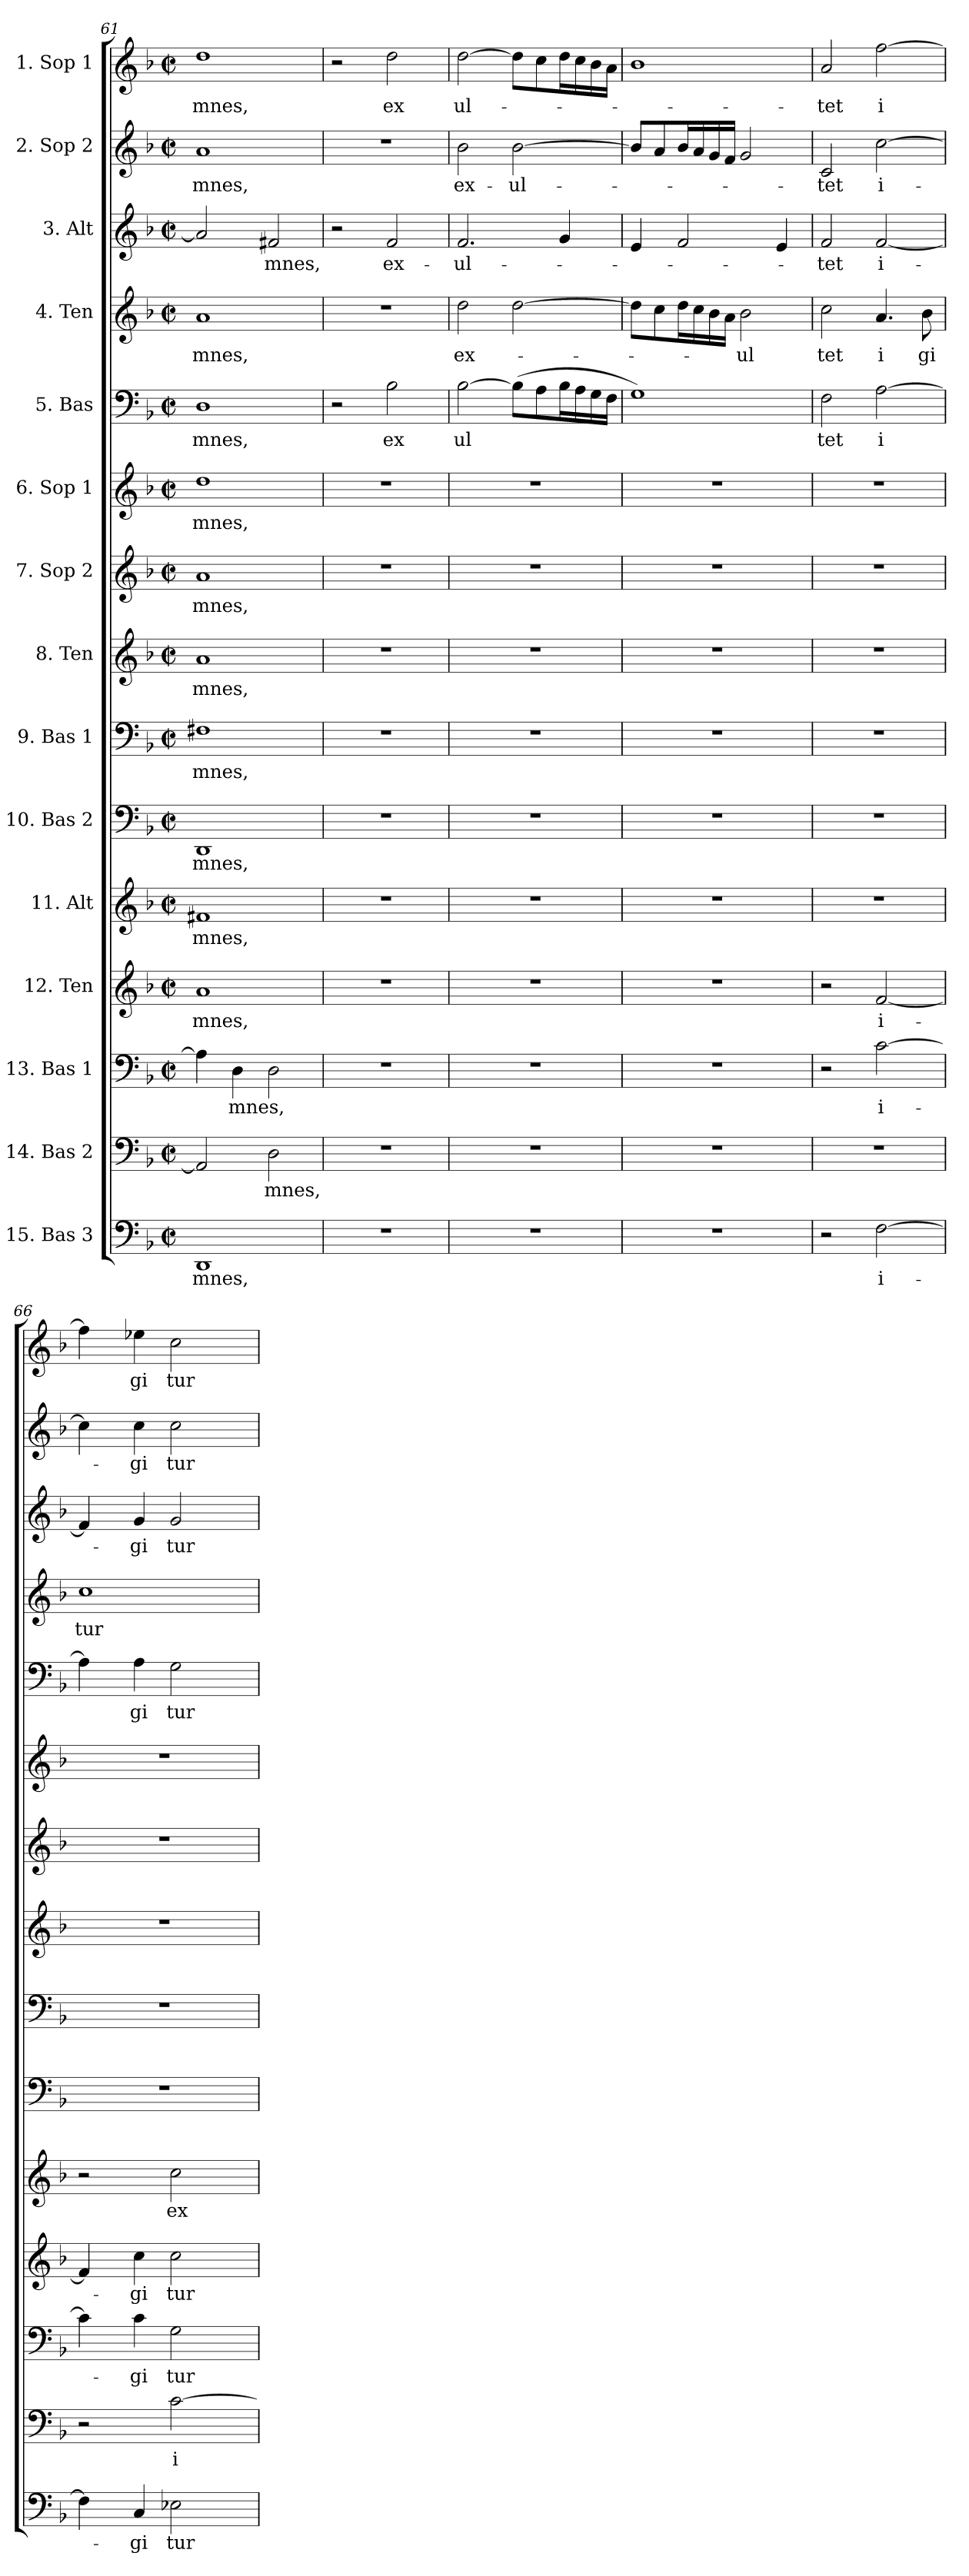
**kern	**text	**kern	**text	**kern	**text	**kern	**text	**kern	**text	**kern	**text	**kern	**text	**kern	**text	**kern	**text	**kern	**text	**kern	**text	**kern	**text	**kern	**text	**kern	**text	**kern	**text
*part15	*part15	*part14	*part14	*part13	*part13	*part12	*part12	*part11	*part11	*part10	*part10	*part9	*part9	*part8	*part8	*part7	*part7	*part6	*part6	*part5	*part5	*part4	*part4	*part3	*part3	*part2	*part2	*part1	*part1
*staff15	*staff15	*staff14	*staff14	*staff13	*staff13	*staff12	*staff12	*staff11	*staff11	*staff10	*staff10	*staff9	*staff9	*staff8	*staff8	*staff7	*staff7	*staff6	*staff6	*staff5	*staff5	*staff4	*staff4	*staff3	*staff3	*staff2	*staff2	*staff1	*staff1
*I"15. Bas 3	*	*I"14. Bas 2	*	*I"13. Bas 1	*	*I"12. Ten	*	*I"11. Alt	*	*I"10. Bas 2	*	*I"9. Bas 1	*	*I"8. Ten	*	*I"7. Sop 2	*	*I"6. Sop 1	*	*I"5. Bas	*	*I"4. Ten	*	*I"3. Alt	*	*I"2. Sop 2	*	*I"1. Sop 1	*
*clefF4	*	*clefF4	*	*clefF4	*	*clefG2	*	*clefG2	*	*clefF4	*	*clefF4	*	*clefG2	*	*clefG2	*	*clefG2	*	*clefF4	*	*clefG2	*	*clefG2	*	*clefG2	*	*clefG2	*
*k[b-]	*	*k[b-]	*	*k[b-]	*	*k[b-]	*	*k[b-]	*	*k[b-]	*	*k[b-]	*	*k[b-]	*	*k[b-]	*	*k[b-]	*	*k[b-]	*	*k[b-]	*	*k[b-]	*	*k[b-]	*	*k[b-]	*
*F:	*	*F:	*	*F:	*	*F:	*	*F:	*	*F:	*	*F:	*	*F:	*	*F:	*	*F:	*	*F:	*	*F:	*	*F:	*	*F:	*	*F:	*
*M2/2	*	*M2/2	*	*M2/2	*	*M2/2	*	*M2/2	*	*M2/2	*	*M2/2	*	*M2/2	*	*M2/2	*	*M2/2	*	*M2/2	*	*M2/2	*	*M2/2	*	*M2/2	*	*M2/2	*
*met(c|)	*	*met(c|)	*	*met(c|)	*	*met(c|)	*	*met(c|)	*	*met(c|)	*	*met(c|)	*	*met(c|)	*	*met(c|)	*	*met(c|)	*	*met(c|)	*	*met(c|)	*	*met(c|)	*	*met(c|)	*	*met(c|)	*
=61	=61	=61	=61	=61	=61	=61	=61	=61	=61	=61	=61	=61	=61	=61	=61	=61	=61	=61	=61	=61	=61	=61	=61	=61	=61	=61	=61	=61	=61
!	!LO:LY:b:cj	!	!	!	!	!	!LO:LY:b:cj	!	!LO:LY:b:cj	!	!LO:LY:b:cj	!	!LO:LY:b:cj	!	!LO:LY:b:cj	!	!LO:LY:b:cj	!	!LO:LY:b:cj	!	!LO:LY:b:cj	!	!LO:LY:b:cj	!	!	!	!LO:LY:b:cj	!	!LO:LY:b:cj
1DD	-mnes,	2AA/]	.	4A\]	.	1a	-mnes,	1f#X	-mnes,	1DD	-mnes,	1F#X	-mnes,	1a	mnes,	1a	mnes,	1dd	-mnes,	1D	-mnes,	1a	-mnes,	2a/]	.	1a	-mnes,	1dd	mnes,
!	!	!	!	!	!LO:LY:b	!	!	!	!	!	!	!	!	!	!	!	!	!	!	!	!	!	!	!	!	!	!	!	!
.	.	.	.	4D\	-mnes,	.	.	.	.	.	.	.	.	.	.	.	.	.	.	.	.	.	.	.	.	.	.	.	.
!	!	!	!LO:LY:b:cj	!	!	!	!	!	!	!	!	!	!	!	!	!	!	!	!	!	!	!	!	!	!LO:LY:b:cj	!	!	!	!
.	.	2D\	-mnes,	2D\	.	.	.	.	.	.	.	.	.	.	.	.	.	.	.	.	.	.	.	2f#X/	-mnes,	.	.	.	.
=62	=62	=62	=62	=62	=62	=62	=62	=62	=62	=62	=62	=62	=62	=62	=62	=62	=62	=62	=62	=62	=62	=62	=62	=62	=62	=62	=62	=62	=62
1r	.	1r	.	1r	.	1r	.	1r	.	1r	.	1r	.	1r	.	1r	.	1r	.	2r	.	1r	.	2r	.	1r	.	2r	.
!	!	!	!	!	!	!	!	!	!	!	!	!	!	!	!	!	!	!	!	!	!LO:LY:b:cj	!	!	!	!LO:LY:b:cj	!	!	!	!LO:LY:b:cj
.	.	.	.	.	.	.	.	.	.	.	.	.	.	.	.	.	.	.	.	2B-\	ex	.	.	2f/	ex-	.	.	2dd\	ex
=63	=63	=63	=63	=63	=63	=63	=63	=63	=63	=63	=63	=63	=63	=63	=63	=63	=63	=63	=63	=63	=63	=63	=63	=63	=63	=63	=63	=63	=63
!	!	!	!	!	!	!	!	!	!	!	!	!	!	!	!	!	!	!	!	!	!LO:LY:b:cj	!	!LO:LY:b:cj	!	!LO:LY:b:cj	!	!LO:LY:b:cj	!	!LO:LY:b:cj
1r	.	1r	.	1r	.	1r	.	1r	.	1r	.	1r	.	1r	.	1r	.	1r	.	[>2B-\	ul	2dd\	ex-	2.f/	-ul-	2b-\	ex-	[>2dd\	ul-
!	!	!	!	!	!	!	!	!	!	!	!	!	!	!	!	!	!	!	!	!	!	!	!	!	!	!	!LO:LY:b:cj	!	!
.	.	.	.	.	.	.	.	.	.	.	.	.	.	.	.	.	.	.	.	(>8B-\L]	.	[>2dd\	.	.	.	[>2b-\	-ul-	8dd\L]	.
.	.	.	.	.	.	.	.	.	.	.	.	.	.	.	.	.	.	.	.	8A\	.	.	.	.	.	.	.	8cc\	.
.	.	.	.	.	.	.	.	.	.	.	.	.	.	.	.	.	.	.	.	16B-\	.	.	.	4g/	.	.	.	16dd\	.
.	.	.	.	.	.	.	.	.	.	.	.	.	.	.	.	.	.	.	.	16A\	.	.	.	.	.	.	.	16cc\	.
.	.	.	.	.	.	.	.	.	.	.	.	.	.	.	.	.	.	.	.	16G\	.	.	.	.	.	.	.	16b-\	.
.	.	.	.	.	.	.	.	.	.	.	.	.	.	.	.	.	.	.	.	16F\J	.	.	.	.	.	.	.	16a\J	.
=64	=64	=64	=64	=64	=64	=64	=64	=64	=64	=64	=64	=64	=64	=64	=64	=64	=64	=64	=64	=64	=64	=64	=64	=64	=64	=64	=64	=64	=64
1r	.	1r	.	1r	.	1r	.	1r	.	1r	.	1r	.	1r	.	1r	.	1r	.	1G)	.	8dd\L]	.	4e/	.	8b-/L]	.	1b-	.
.	.	.	.	.	.	.	.	.	.	.	.	.	.	.	.	.	.	.	.	.	.	8cc\	.	.	.	8a/	.	.	.
.	.	.	.	.	.	.	.	.	.	.	.	.	.	.	.	.	.	.	.	.	.	16dd\	.	2f/	.	16b-/	.	.	.
.	.	.	.	.	.	.	.	.	.	.	.	.	.	.	.	.	.	.	.	.	.	16cc\	.	.	.	16a/	.	.	.
.	.	.	.	.	.	.	.	.	.	.	.	.	.	.	.	.	.	.	.	.	.	16b-\	.	.	.	16g/	.	.	.
.	.	.	.	.	.	.	.	.	.	.	.	.	.	.	.	.	.	.	.	.	.	16a\J	.	.	.	16f/J	.	.	.
!	!	!	!	!	!	!	!	!	!	!	!	!	!	!	!	!	!	!	!	!	!	!	!LO:LY:b:cj	!	!	!	!	!	!
.	.	.	.	.	.	.	.	.	.	.	.	.	.	.	.	.	.	.	.	.	.	2b-\	-ul	.	.	2g/	.	.	.
.	.	.	.	.	.	.	.	.	.	.	.	.	.	.	.	.	.	.	.	.	.	.	.	4e/	.	.	.	.	.
=65	=65	=65	=65	=65	=65	=65	=65	=65	=65	=65	=65	=65	=65	=65	=65	=65	=65	=65	=65	=65	=65	=65	=65	=65	=65	=65	=65	=65	=65
!	!	!	!	!	!	!	!	!	!	!	!	!	!	!	!	!	!	!	!	!	!LO:LY:b:cj	!	!LO:LY:b:cj	!	!LO:LY:b:cj	!	!LO:LY:b:cj	!	!LO:LY:b:cj
2r	.	1r	.	2r	.	2r	.	1r	.	1r	.	1r	.	1r	.	1r	.	1r	.	2F\	tet	2cc\	tet	2f/	-tet	2c/	-tet	2a/	-tet
!	!LO:LY:b:rj	!	!	!	!LO:LY:b:rj	!	!LO:LY:b:rj	!	!	!	!	!	!	!	!	!	!	!	!	!	!LO:LY:b:rj	!	!LO:LY:b:cj	!	!LO:LY:b:rj	!	!LO:LY:b:rj	!	!LO:LY:b:rj
[>2F\	i-	.	.	[>2c\	i-	[>2f/	i-	.	.	.	.	.	.	.	.	.	.	.	.	[>2A\	i	4.a/	i	[>2f/	i-	[<2cc\	i-	[>2ff\	i
!	!	!	!	!	!	!	!	!	!	!	!	!	!	!	!	!	!	!	!	!	!	!	!LO:LY:b:cj	!	!	!	!	!	!
.	.	.	.	.	.	.	.	.	.	.	.	.	.	.	.	.	.	.	.	.	.	8b-\	gi	.	.	.	.	.	.
!!LO:PB:g=z
=66	=66	=66	=66	=66	=66	=66	=66	=66	=66	=66	=66	=66	=66	=66	=66	=66	=66	=66	=66	=66	=66	=66	=66	=66	=66	=66	=66	=66	=66
!	!	!	!	!	!	!	!	!	!	!	!	!	!	!	!	!	!	!	!	!	!	!	!LO:LY:b:cj	!	!	!	!	!	!
*	*	*	*	*	*	*	*	*	*	*	*	*	*	*	*	*	*	*^	*	*	*	*^	*	*	*	*	*	*	*
4F\]	.	2r	.	4c\]	.	4f/]	.	2r	.	1r	.	1r	.	1r	.	1r	.	1r	8ryy	.	4A\]	.	1cc	8ryy	tur	4f/]	.	4cc\]	.	4ff\]	.
.	.	.	.	.	.	.	.	.	.	.	.	.	.	.	.	.	.	.	32.ryy	.	.	.	.	32.ryy	.	.	.	.	.	.	.
.	.	.	.	.	.	.	.	.	.	.	.	.	.	.	.	.	.	.	2ryy	.	.	.	.	2ryy	.	.	.	.	.	.	.
!	!LO:LY:b:cj	!	!	!	!LO:LY:b:cj	!	!LO:LY:b:cj	!	!	!	!	!	!	!	!	!	!	!	!	!	!	!LO:LY:b:cj	!	!	!	!	!LO:LY:b:cj	!	!LO:LY:b:cj	!	!LO:LY:b:cj
4C/	-gi	.	.	4c\	-gi	4cc\	-gi	.	.	.	.	.	.	.	.	.	.	.	.	.	4A\	gi	.	.	.	4g/	-gi	4cc\	-gi	4ee-X\	gi
!	!LO:LY:b:cj	!	!LO:LY:b:rj	!	!LO:LY:b:cj	!	!LO:LY:b:cj	!	!LO:LY:b:cj	!	!	!	!	!	!	!	!	!	!	!	!	!LO:LY:b:cj	!	!	!	!	!LO:LY:b:cj	!	!LO:LY:b:cj	!	!LO:LY:b:cj
2E-X\	tur	[>2c\	i-	2G\	tur	2cc\	tur	2cc\	ex	.	.	.	.	.	.	.	.	.	.	.	2G\	tur	.	.	.	2g/	tur	2cc\	tur	2cc\	tur
.	.	.	.	.	.	.	.	.	.	.	.	.	.	.	.	.	.	.	4ryy	.	.	.	.	4ryy	.	.	.	.	.	.	.
.	.	.	.	.	.	.	.	.	.	.	.	.	.	.	.	.	.	.	16ryy	.	.	.	.	16ryy	.	.	.	.	.	.	.
.	.	.	.	.	.	.	.	.	.	.	.	.	.	.	.	.	.	.	64ryy	.	.	.	.	64ryy	.	.	.	.	.	.	.
*	*	*	*	*	*	*	*	*	*	*	*	*	*	*	*	*	*	*v	*v	*	*	*	*v	*v	*	*	*	*	*	*	*
=	=	=	=	=	=	=	=	=	=	=	=	=	=	=	=	=	=	=	=	=	=	=	=	=	=	=	=	=	=
*-	*-	*-	*-	*-	*-	*-	*-	*-	*-	*-	*-	*-	*-	*-	*-	*-	*-	*-	*-	*-	*-	*-	*-	*-	*-	*-	*-	*-	*-
